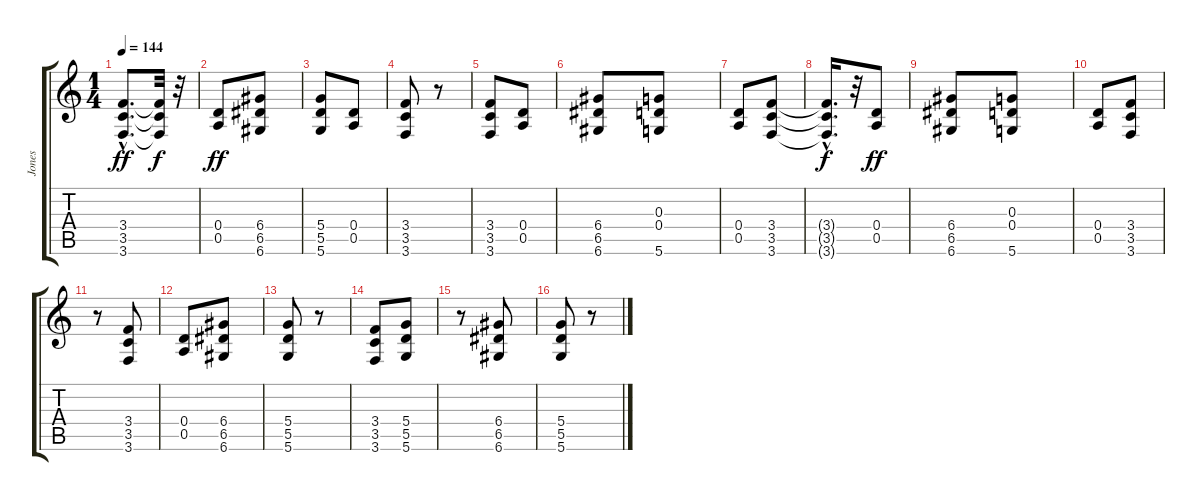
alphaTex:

\track ("Jones" "Jones") {instrument distortionguitar}
\staff {score tabs}
\tuning (E4 B3 G3 D3 A2 D2) {hide}
\ts (1 4)
\tempo 144
\clef g2
\ks c
(3.4{hac} 3.5{hac} 3.6{hac}).8{d dy ff} (3.4{t} 3.5{t} 3.6{t}).32{dy f} r.32 |
(0.4 0.5).8{dy ff} (6.4 6.5 6.6).8 |
(5.4 5.5 5.6).8 (0.4 0.5).8 |
(3.4 3.5 3.6).8 r.8 |
(3.4 3.5 3.6).8 (0.4 0.5).8 |
(6.4 6.5 6.6).8 (0.3 0.4 5.6).8 |
(0.4 0.5).8 (3.4 3.5 3.6).8 |
(3.4{hac t} 3.5{hac t} 3.6{hac t}).16{d dy f} r.32 (0.4 0.5).8{dy ff} |
(6.4 6.5 6.6).8 (0.3 0.4 5.6).8 |
(0.4 0.5).8 (3.4 3.5 3.6).8 |
r.8 (3.4 3.5 3.6).8 |
(0.4 0.5).8 (6.4 6.5 6.6).8 |
(5.4 5.5 5.6).8 r.8 |
(3.4 3.5 3.6).8 (5.4 5.5 5.6).8 |
r.8 (6.4 6.5 6.6).8 |
(5.4 5.5 5.6).8 r.8
